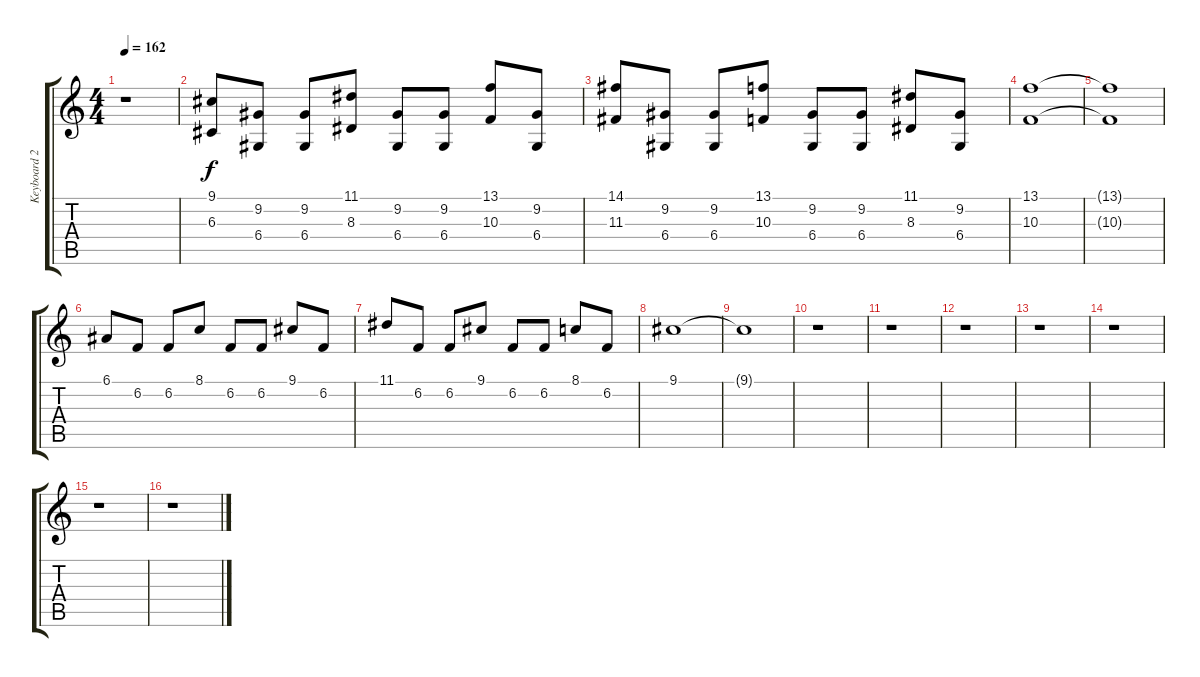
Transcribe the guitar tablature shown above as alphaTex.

\track ("Keyboard 2" "Keyboard 2") {instrument harpsichord}
\staff {score tabs}
\tuning (E4 B3 G3 D3 A2 E2) {hide}
\ts (4 4)
\tempo 162
\clef g2
\ks c
r.1{dy f} |
\section ("" "")
(9.1 6.3).8{volume 10} (9.2 6.4).8 (9.2 6.4).8 (11.1 8.3).8 (9.2 6.4).8 (9.2 6.4).8 (13.1 10.3).8 (9.2 6.4).8 |
(14.1 11.3).8 (9.2 6.4).8 (9.2 6.4).8 (13.1 10.3).8 (9.2 6.4).8 (9.2 6.4).8 (11.1 8.3).8 (9.2 6.4).8 |
(13.1 10.3).1 |
(13.1{t} 10.3{t}).1 |
\section ("" "")
6.1.8 6.2.8 6.2.8 8.1.8 6.2.8 6.2.8 9.1.8 6.2.8 |
11.1.8 6.2.8 6.2.8 9.1.8 6.2.8 6.2.8 8.1.8 6.2.8 |
9.1.1 |
9.1{t}.1 |
r.1 |
r.1 |
r.1 |
r.1 |
r.1 |
r.1 |
\section ("" "")
r.1
